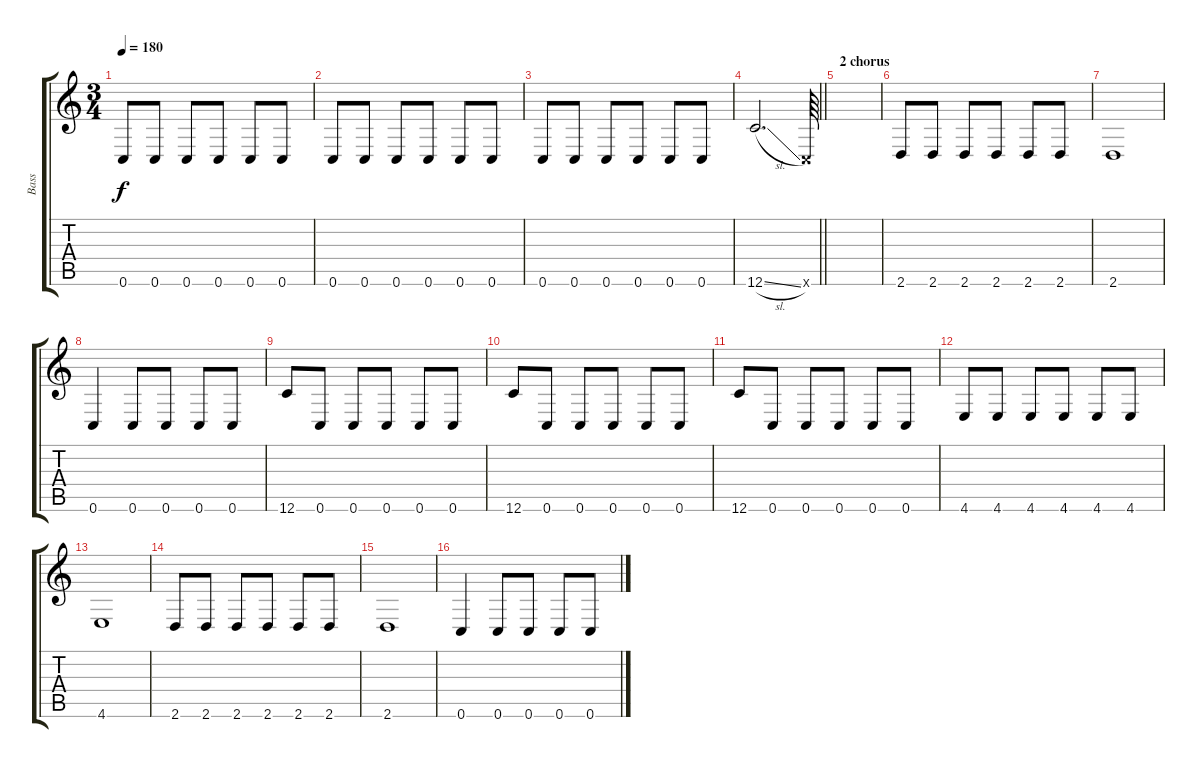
\track ("Bass" "Bass") {instrument electricbasspick}
\staff {score tabs}
\tuning (D4 A3 F3 C3 G2 C2) {hide}
\ts (3 4)
\tempo 180
\clef g2
\ks c
0.6.8{dy f} 0.6.8 0.6.8 0.6.8 0.6.8 0.6.8 |
0.6.8 0.6.8 0.6.8 0.6.8 0.6.8 0.6.8 |
0.6.8 0.6.8 0.6.8 0.6.8 0.6.8 0.6.8 |
\barLineRight lightlight
12.6{sl}.2{d} 0.6{x}.64 |
\section ("" "2 chorus")
|
2.6.8 2.6.8 2.6.8 2.6.8 2.6.8 2.6.8 |
2.6.1 |
0.6.4 0.6.8 0.6.8 0.6.8 0.6.8 |
12.6.8 0.6.8 0.6.8 0.6.8 0.6.8 0.6.8 |
12.6.8 0.6.8 0.6.8 0.6.8 0.6.8 0.6.8 |
12.6.8 0.6.8 0.6.8 0.6.8 0.6.8 0.6.8 |
4.6.8 4.6.8 4.6.8 4.6.8 4.6.8 4.6.8 |
4.6.1 |
2.6.8 2.6.8 2.6.8 2.6.8 2.6.8 2.6.8 |
2.6.1 |
0.6.4 0.6.8 0.6.8 0.6.8 0.6.8
